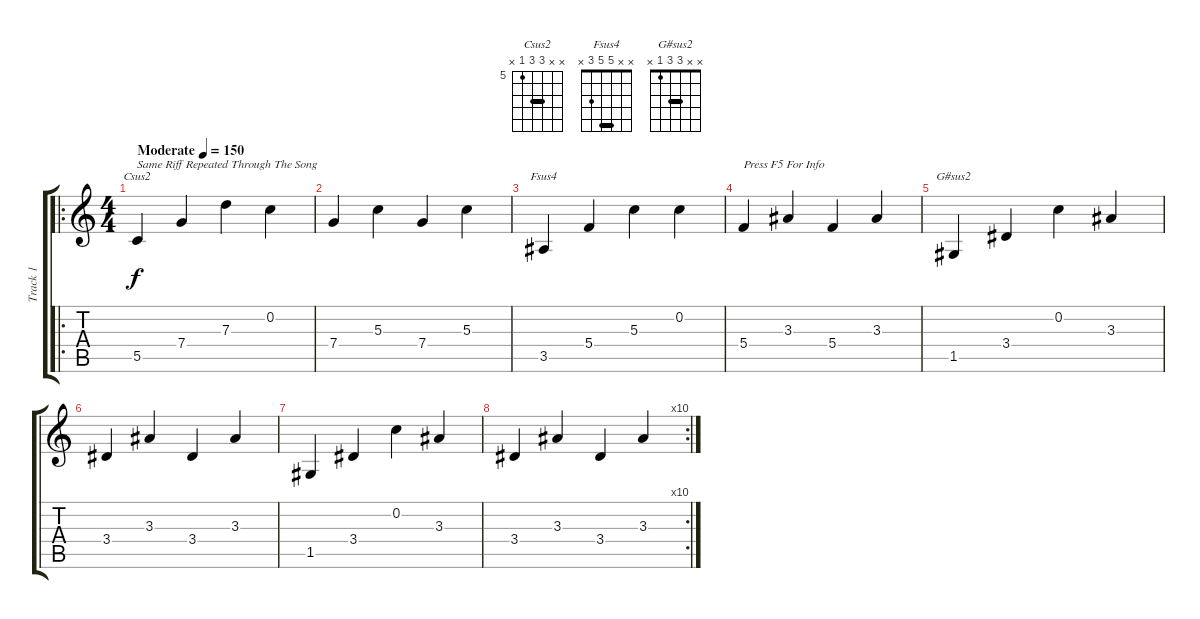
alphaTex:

\track ("Track 1" "Track 1") {instrument electricguitarjazz}
\staff {score tabs}
\tuning (Eb4 C4 G3 C3 G2 C2) {hide}
\chord ("Csus2" x x 7 7 5 x) {firstfret 5 barre 7}
\chord ("Fsus4" x x 5 5 3 x) {barre 5}
\chord ("G#sus2" x x 3 3 1 x) {barre 3}
\ro
\ts (4 4)
\tempo (150 "Moderate")
\clef g2
\ks c
5.5.4{ch "Csus2" txt "Same Riff Repeated Through The Song" dy f instrument electricguitarjazz} 7.4.4 7.3.4 0.2.4 |
7.4.4 5.3.4 7.4.4 5.3.4 |
3.5.4{ch "Fsus4"} 5.4.4 5.3.4 0.2.4 |
5.4.4{txt "Press F5 For Info"} 3.3.4 5.4.4 3.3.4 |
1.5.4{ch "G#sus2"} 3.4.4 0.2.4 3.3.4 |
3.4.4 3.3.4 3.4.4 3.3.4 |
1.5.4 3.4.4 0.2.4 3.3.4 |
\rc 10
3.4.4 3.3.4 3.4.4 3.3.4
